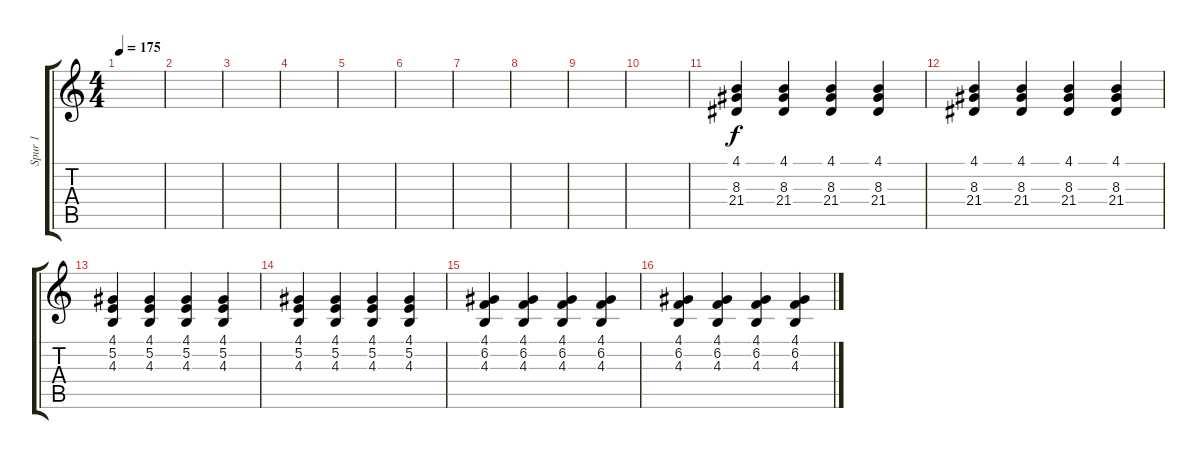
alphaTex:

\track ("Spur 1" "Spur 1") {instrument lead1square}
\staff {score tabs}
\tuning (E4 B3 G3 D3 A2 E2) {hide}
\ts (4 4)
\tempo 175
\clef g2
\ks c
|
|
|
|
|
|
|
|
|
|
(4.1 8.3 21.4).4 (4.1 8.3 21.4).4 (4.1 8.3 21.4).4 (4.1 8.3 21.4).4 |
(4.1 8.3 21.4).4 (4.1 8.3 21.4).4 (4.1 8.3 21.4).4 (4.1 8.3 21.4).4 |
(4.1 5.2 4.3).4 (4.1 5.2 4.3).4 (4.1 5.2 4.3).4 (4.1 5.2 4.3).4 |
(4.1 5.2 4.3).4 (4.1 5.2 4.3).4 (4.1 5.2 4.3).4 (4.1 5.2 4.3).4 |
(4.1 6.2 4.3).4 (4.1 6.2 4.3).4 (4.1 6.2 4.3).4 (4.1 6.2 4.3).4 |
(4.1 6.2 4.3).4 (4.1 6.2 4.3).4 (4.1 6.2 4.3).4 (4.1 6.2 4.3).4
